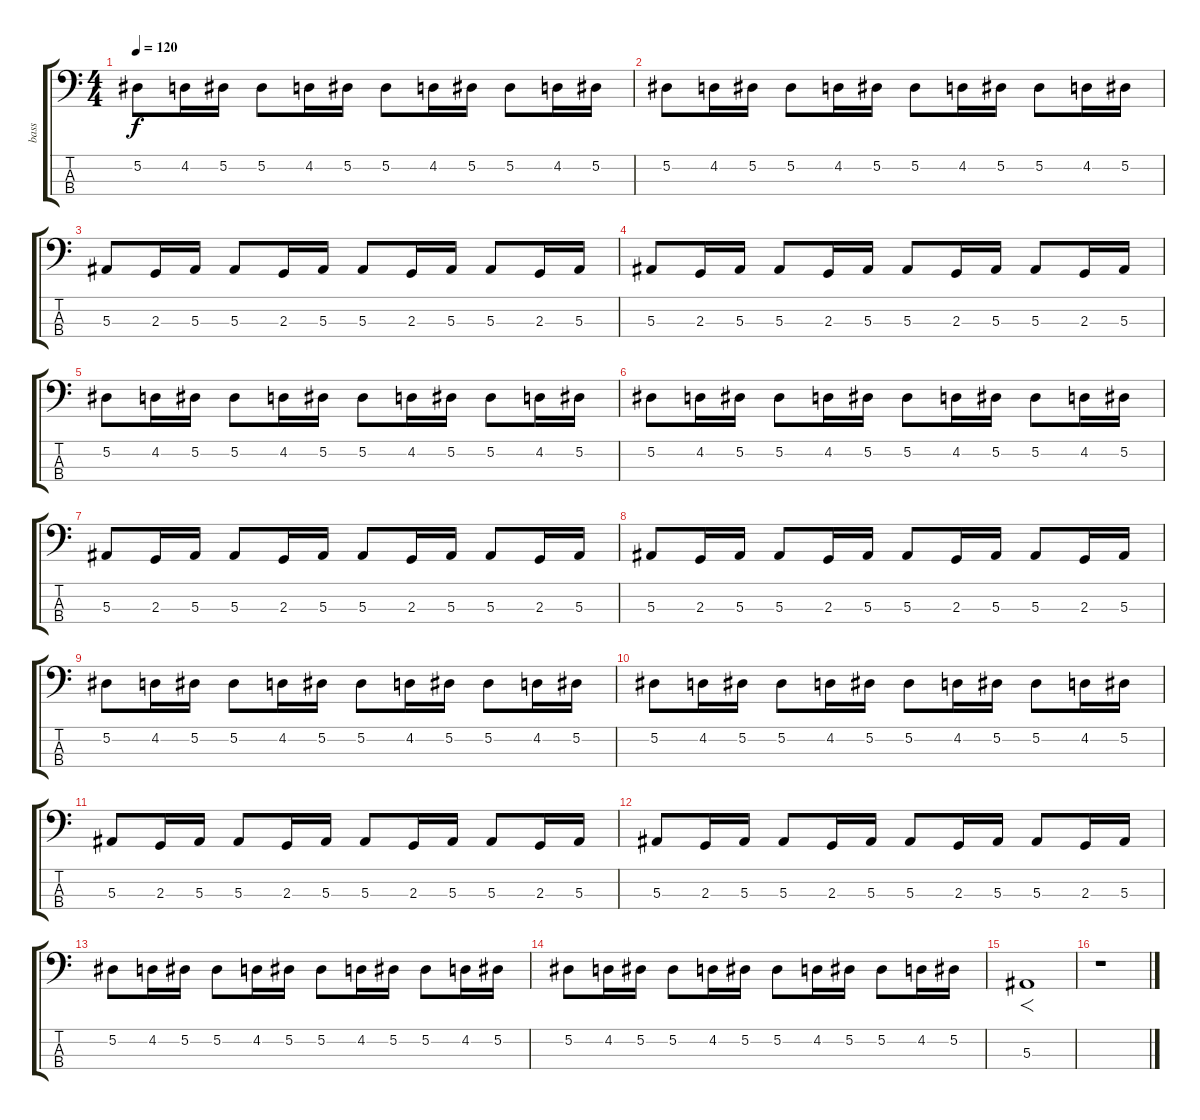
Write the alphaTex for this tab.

\track ("bass" "bass") {instrument electricbasspick}
\staff {score tabs}
\tuning (Eb2 Bb1 F1 C1) {hide}
\ts (4 4)
\tempo 120
\clef f4
\ks c
5.2.8{dy f} 4.2.16 5.2.16 5.2.8 4.2.16 5.2.16 5.2.8 4.2.16 5.2.16 5.2.8 4.2.16 5.2.16 |
5.2.8 4.2.16 5.2.16 5.2.8 4.2.16 5.2.16 5.2.8 4.2.16 5.2.16 5.2.8 4.2.16 5.2.16 |
5.3.8 2.3.16 5.3.16 5.3.8 2.3.16 5.3.16 5.3.8 2.3.16 5.3.16 5.3.8 2.3.16 5.3.16 |
5.3.8 2.3.16 5.3.16 5.3.8 2.3.16 5.3.16 5.3.8 2.3.16 5.3.16 5.3.8 2.3.16 5.3.16 |
5.2.8 4.2.16 5.2.16 5.2.8 4.2.16 5.2.16 5.2.8 4.2.16 5.2.16 5.2.8 4.2.16 5.2.16 |
5.2.8 4.2.16 5.2.16 5.2.8 4.2.16 5.2.16 5.2.8 4.2.16 5.2.16 5.2.8 4.2.16 5.2.16 |
5.3.8 2.3.16 5.3.16 5.3.8 2.3.16 5.3.16 5.3.8 2.3.16 5.3.16 5.3.8 2.3.16 5.3.16 |
5.3.8 2.3.16 5.3.16 5.3.8 2.3.16 5.3.16 5.3.8 2.3.16 5.3.16 5.3.8 2.3.16 5.3.16 |
5.2.8 4.2.16 5.2.16 5.2.8 4.2.16 5.2.16 5.2.8 4.2.16 5.2.16 5.2.8 4.2.16 5.2.16 |
5.2.8 4.2.16 5.2.16 5.2.8 4.2.16 5.2.16 5.2.8 4.2.16 5.2.16 5.2.8 4.2.16 5.2.16 |
5.3.8 2.3.16 5.3.16 5.3.8 2.3.16 5.3.16 5.3.8 2.3.16 5.3.16 5.3.8 2.3.16 5.3.16 |
5.3.8 2.3.16 5.3.16 5.3.8 2.3.16 5.3.16 5.3.8 2.3.16 5.3.16 5.3.8 2.3.16 5.3.16 |
5.2.8 4.2.16 5.2.16 5.2.8 4.2.16 5.2.16 5.2.8 4.2.16 5.2.16 5.2.8 4.2.16 5.2.16 |
5.2.8 4.2.16 5.2.16 5.2.8 4.2.16 5.2.16 5.2.8 4.2.16 5.2.16 5.2.8 4.2.16 5.2.16 |
5.3.1{f} |
r.1
